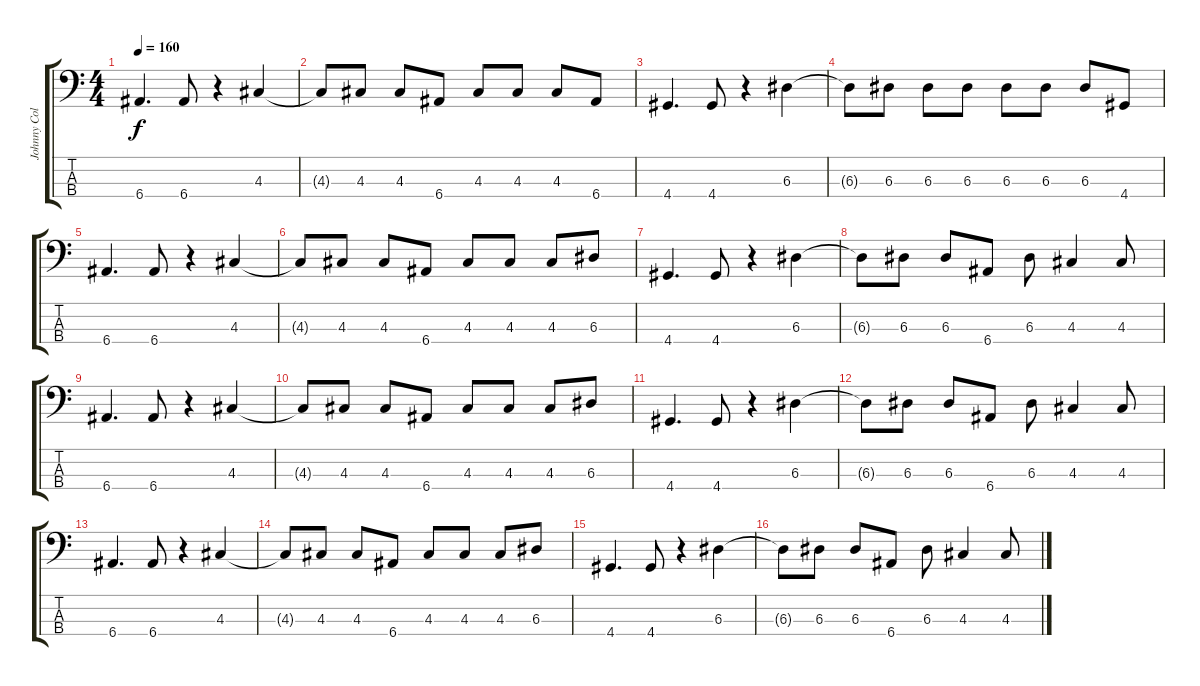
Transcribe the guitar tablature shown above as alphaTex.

\track ("Johnny Colt " "Johnny Col") {instrument electricbassfinger}
\staff {score tabs}
\tuning (G2 D2 A1 E1) {hide}
\ts (4 4)
\tempo 160
\clef f4
\ks c
6.4.4{d dy f} 6.4.8 r.4 4.3.4 |
4.3{t}.8 4.3.8 4.3.8 6.4.8 4.3.8 4.3.8 4.3.8 6.4.8 |
4.4.4{d} 4.4.8 r.4 6.3.4 |
6.3{t}.8 6.3.8 6.3.8 6.3.8 6.3.8 6.3.8 6.3.8 4.4.8 |
6.4.4{d} 6.4.8 r.4 4.3.4 |
4.3{t}.8 4.3.8 4.3.8 6.4.8 4.3.8 4.3.8 4.3.8 6.3.8 |
4.4.4{d} 4.4.8 r.4 6.3.4 |
6.3{t}.8 6.3.8 6.3.8 6.4.8 6.3.8 4.3.4 4.3.8 |
6.4.4{d} 6.4.8 r.4 4.3.4 |
4.3{t}.8 4.3.8 4.3.8 6.4.8 4.3.8 4.3.8 4.3.8 6.3.8 |
4.4.4{d} 4.4.8 r.4 6.3.4 |
6.3{t}.8 6.3.8 6.3.8 6.4.8 6.3.8 4.3.4 4.3.8 |
6.4.4{d} 6.4.8 r.4 4.3.4 |
4.3{t}.8 4.3.8 4.3.8 6.4.8 4.3.8 4.3.8 4.3.8 6.3.8 |
4.4.4{d} 4.4.8 r.4 6.3.4 |
6.3{t}.8 6.3.8 6.3.8 6.4.8 6.3.8 4.3.4 4.3.8
